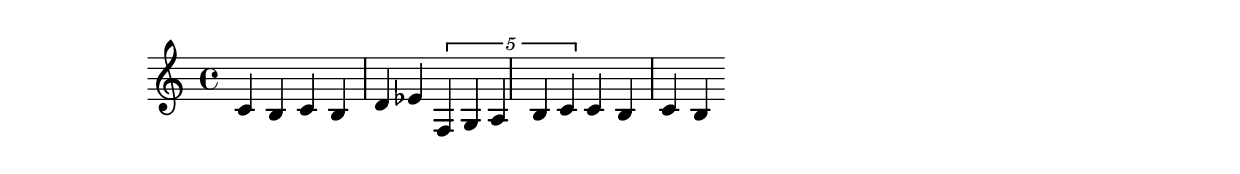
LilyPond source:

% 2018-07-27 01:04

\version "2.18.2"
\language "english"

\header {}

\layout {}

\paper {}

\score {
    {
        c'4
        b4
        c'4
        b4
        d'4
        ef'4
        {
            \times 4/5 {
                f4 ~
                g4 ~
                a4 ~
                b4 ~
                c'4
            }
        }
        c'4
        b4
        c'4
        b4
    }
}